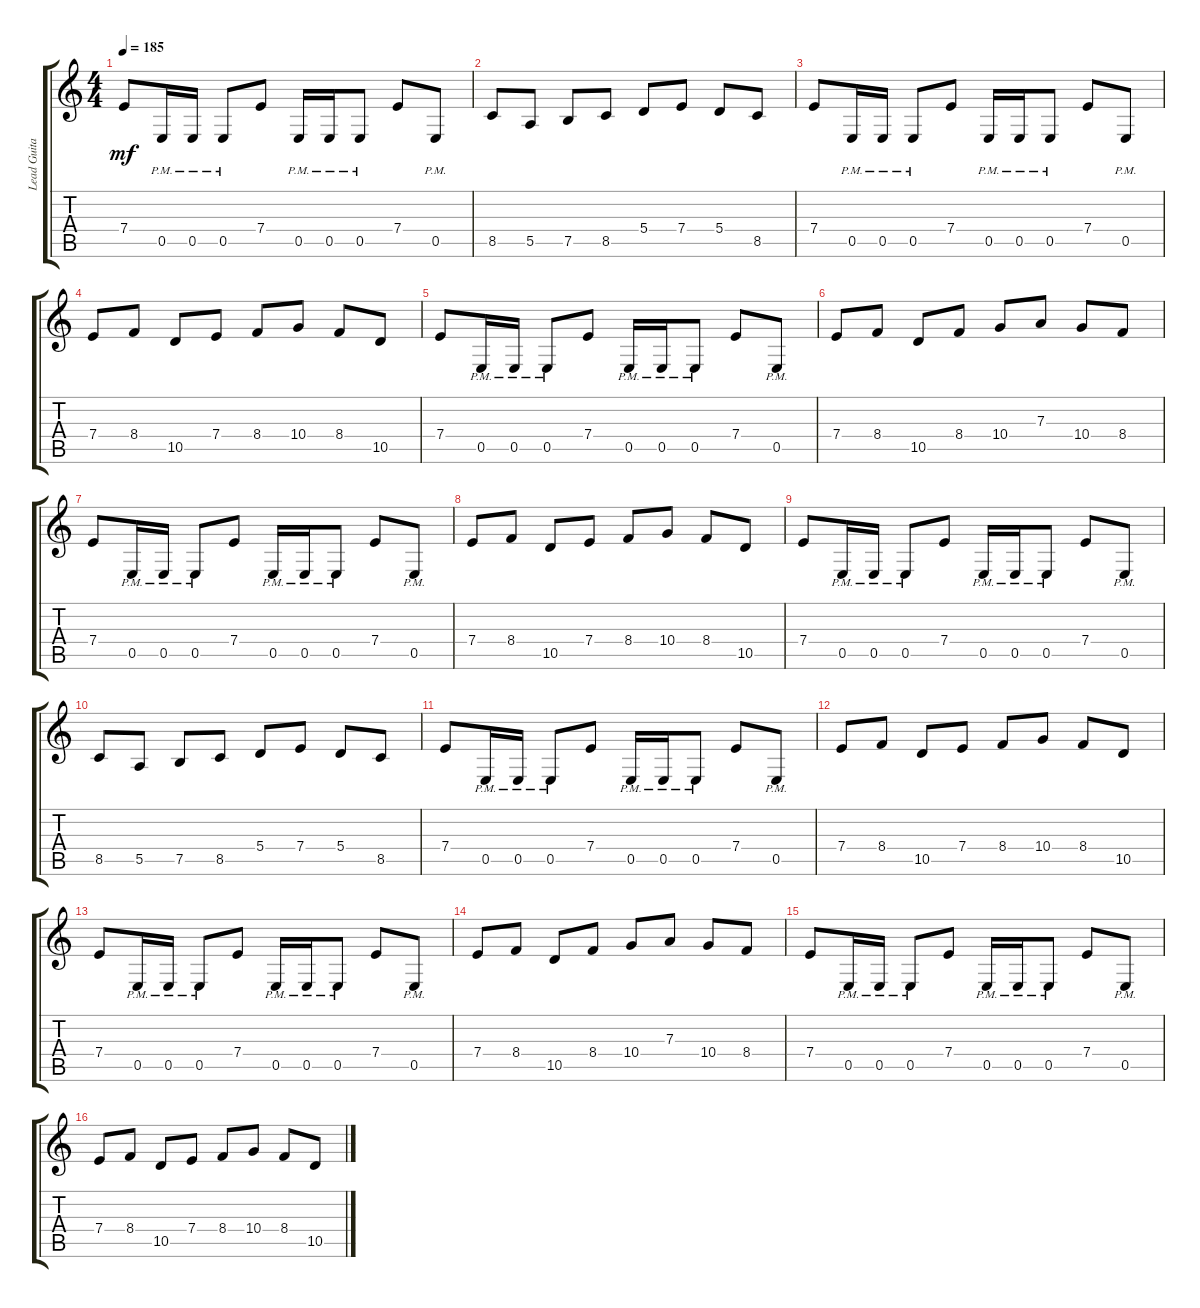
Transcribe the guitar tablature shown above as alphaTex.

\track ("Lead Guitar" "Lead Guita") {instrument distortionguitar}
\staff {score tabs}
\tuning (B3 Gb3 D3 A2 E2 B1) {hide}
\ts (4 4)
\tempo 185
\clef g2
\ks c
7.4.8{dy mf} 0.5{pm}.16 0.5{pm}.16 0.5{pm}.8 7.4.8 0.5{pm}.16 0.5{pm}.16 0.5{pm}.8 7.4.8 0.5{pm}.8 |
8.5.8 5.5.8 7.5.8 8.5.8 5.4.8 7.4.8 5.4.8 8.5.8 |
7.4.8 0.5{pm}.16 0.5{pm}.16 0.5{pm}.8 7.4.8 0.5{pm}.16 0.5{pm}.16 0.5{pm}.8 7.4.8 0.5{pm}.8 |
7.4.8 8.4.8 10.5.8 7.4.8 8.4.8 10.4.8 8.4.8 10.5.8 |
7.4.8 0.5{pm}.16 0.5{pm}.16 0.5{pm}.8 7.4.8 0.5{pm}.16 0.5{pm}.16 0.5{pm}.8 7.4.8 0.5{pm}.8 |
7.4.8 8.4.8 10.5.8 8.4.8 10.4.8 7.3.8 10.4.8 8.4.8 |
7.4.8 0.5{pm}.16 0.5{pm}.16 0.5{pm}.8 7.4.8 0.5{pm}.16 0.5{pm}.16 0.5{pm}.8 7.4.8 0.5{pm}.8 |
7.4.8 8.4.8 10.5.8 7.4.8 8.4.8 10.4.8 8.4.8 10.5.8 |
7.4.8 0.5{pm}.16 0.5{pm}.16 0.5{pm}.8 7.4.8 0.5{pm}.16 0.5{pm}.16 0.5{pm}.8 7.4.8 0.5{pm}.8 |
8.5.8 5.5.8 7.5.8 8.5.8 5.4.8 7.4.8 5.4.8 8.5.8 |
7.4.8 0.5{pm}.16 0.5{pm}.16 0.5{pm}.8 7.4.8 0.5{pm}.16 0.5{pm}.16 0.5{pm}.8 7.4.8 0.5{pm}.8 |
7.4.8 8.4.8 10.5.8 7.4.8 8.4.8 10.4.8 8.4.8 10.5.8 |
7.4.8 0.5{pm}.16 0.5{pm}.16 0.5{pm}.8 7.4.8 0.5{pm}.16 0.5{pm}.16 0.5{pm}.8 7.4.8 0.5{pm}.8 |
7.4.8 8.4.8 10.5.8 8.4.8 10.4.8 7.3.8 10.4.8 8.4.8 |
7.4.8 0.5{pm}.16 0.5{pm}.16 0.5{pm}.8 7.4.8 0.5{pm}.16 0.5{pm}.16 0.5{pm}.8 7.4.8 0.5{pm}.8 |
7.4.8 8.4.8 10.5.8 7.4.8 8.4.8 10.4.8 8.4.8 10.5.8
